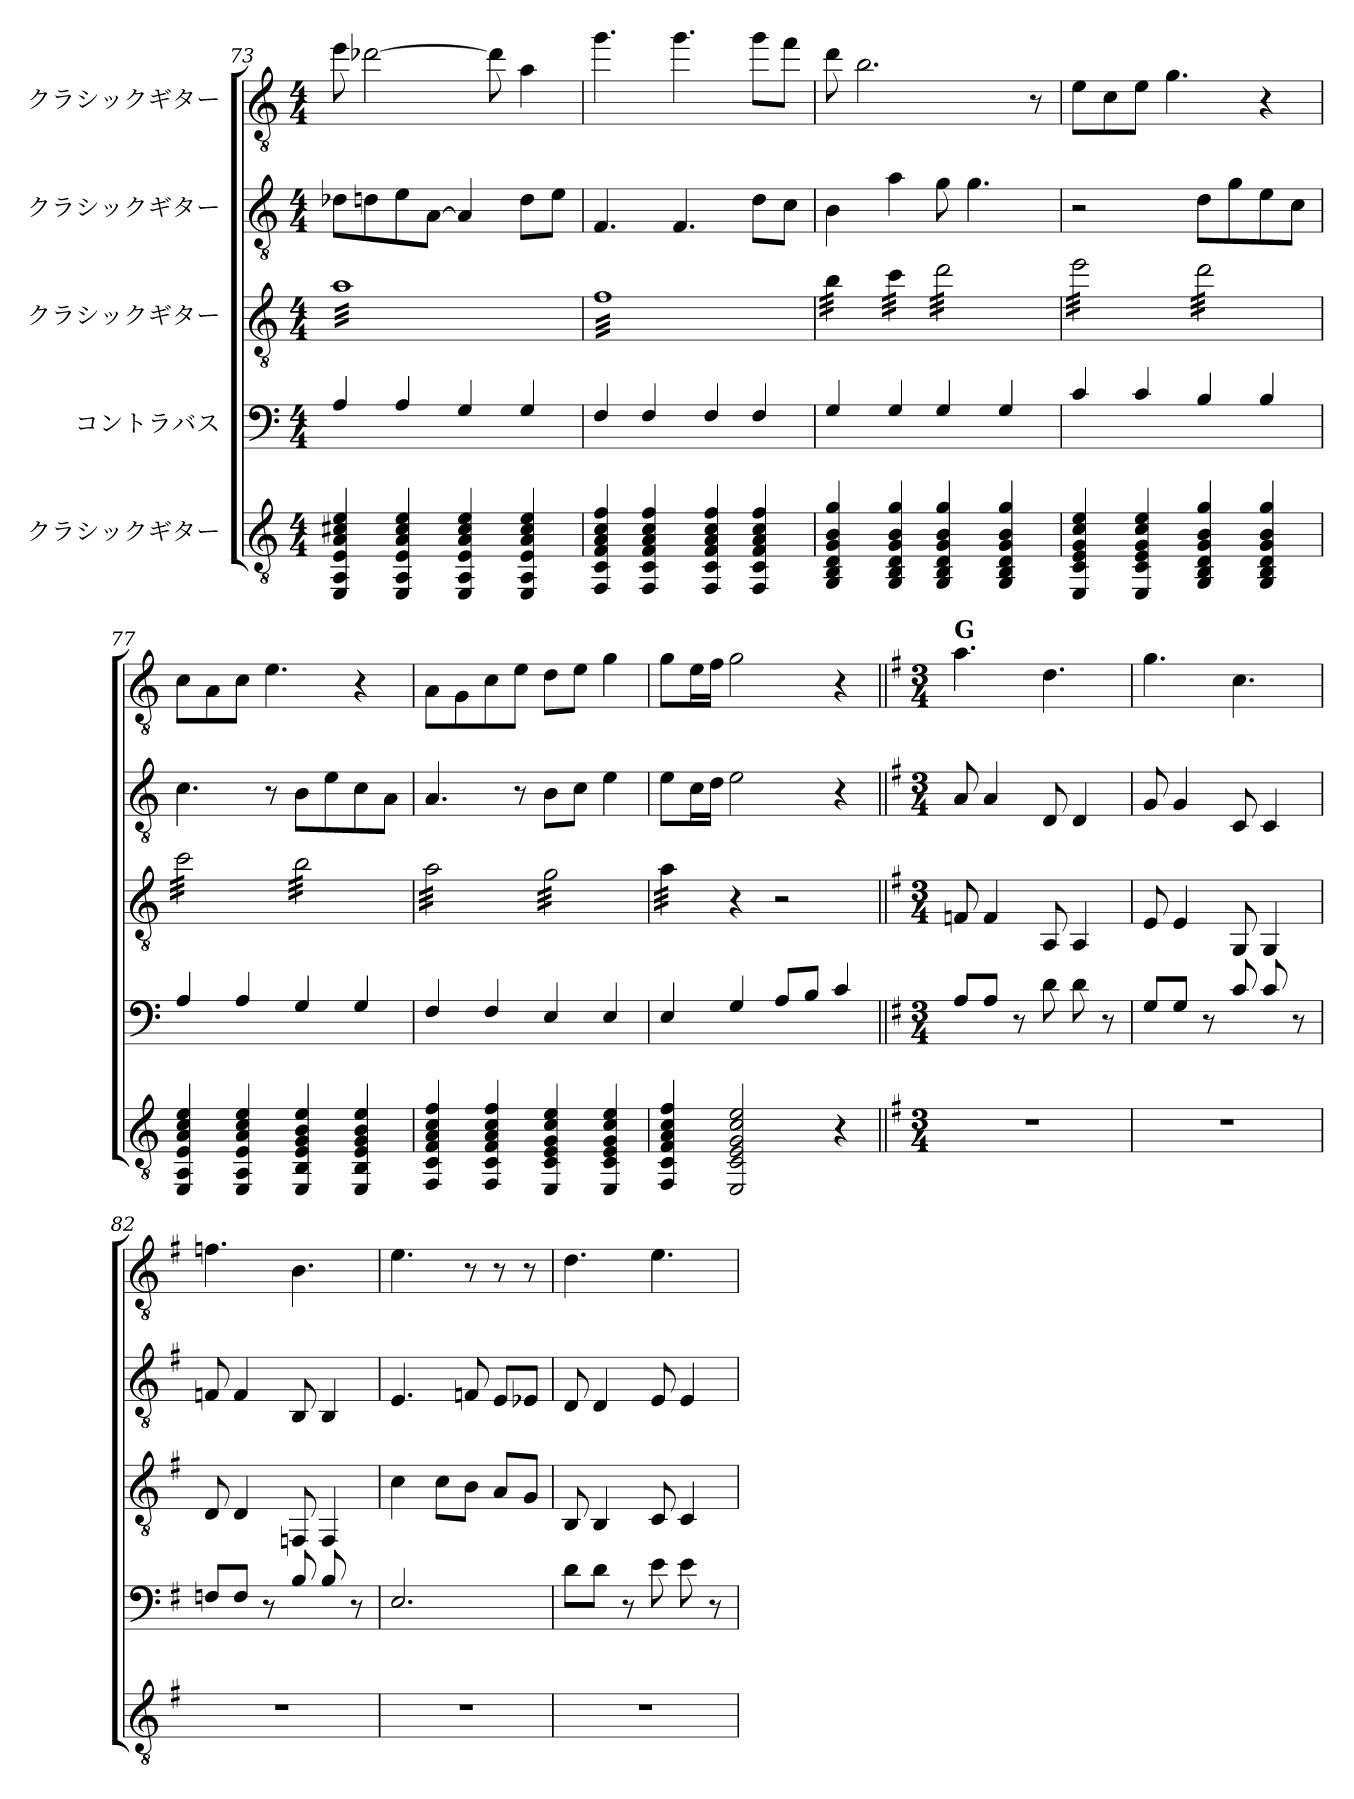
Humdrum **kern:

**kern	**kern	**kern	**kern	**kern
*part5	*part4	*part3	*part2	*part1
*staff5	*staff4	*staff3	*staff2	*staff1
*I"クラシックギター	*I"コントラバス	*I"クラシックギター	*I"クラシックギター	*I"クラシックギター
*clefGv2	*clefF4	*clefGv2	*clefGv2	*clefGv2
*	*ITrd7c12	*	*	*
*k[]	*k[]	*k[]	*k[]	*k[]
*M4/4	*M4/4	*M4/4	*M4/4	*M4/4
=73	=73	=73	=73	=73
*	*	*tremolo	*	*
4EE/ 4AA/ 4E/ 4A/ 4c#X/ 4e/	4AA/	32aLLL	8d-X\L	8ee\
.	.	32a	.	.
.	.	32a	.	.
.	.	32a	.	.
.	.	32a	8dn\	[2dd-X\
.	.	32a	.	.
.	.	32a	.	.
.	.	32a	.	.
4EE/ 4AA/ 4E/ 4A/ 4c#/ 4e/	4AA/	32a	8e\	.
.	.	32a	.	.
.	.	32a	.	.
.	.	32a	.	.
.	.	32a	[8A\J	.
.	.	32a	.	.
.	.	32a	.	.
.	.	32a	.	.
4EE/ 4AA/ 4E/ 4A/ 4c#/ 4e/	4GG/	32a	4A/]	.
.	.	32a	.	.
.	.	32a	.	.
.	.	32a	.	.
.	.	32a	.	8dd-\]
.	.	32a	.	.
.	.	32a	.	.
.	.	32a	.	.
4EE/ 4AA/ 4E/ 4A/ 4c#/ 4e/	4GG/	32a	8d\L	4a\
.	.	32a	.	.
.	.	32a	.	.
.	.	32a	.	.
.	.	32a	8e\J	.
.	.	32a	.	.
.	.	32a	.	.
.	.	32aJJJ	.	.
=74	=74	=74	=74	=74
4FF/ 4C/ 4F/ 4A/ 4c/ 4f/	4FF/	32fLLL	4.F/	4.gg\
.	.	32f	.	.
.	.	32f	.	.
.	.	32f	.	.
.	.	32f	.	.
.	.	32f	.	.
.	.	32f	.	.
.	.	32f	.	.
4FF/ 4C/ 4F/ 4A/ 4c/ 4f/	4FF/	32f	.	.
.	.	32f	.	.
.	.	32f	.	.
.	.	32f	.	.
.	.	32f	4.F/	4.gg\
.	.	32f	.	.
.	.	32f	.	.
.	.	32f	.	.
4FF/ 4C/ 4F/ 4A/ 4c/ 4f/	4FF/	32f	.	.
.	.	32f	.	.
.	.	32f	.	.
.	.	32f	.	.
.	.	32f	.	.
.	.	32f	.	.
.	.	32f	.	.
.	.	32f	.	.
4FF/ 4C/ 4F/ 4A/ 4c/ 4f/	4FF/	32f	8d\L	8gg\L
.	.	32f	.	.
.	.	32f	.	.
.	.	32f	.	.
.	.	32f	8c\J	8ff\J
.	.	32f	.	.
.	.	32f	.	.
.	.	32fJJJ	.	.
=75	=75	=75	=75	=75
4GG/ 4BB/ 4D/ 4G/ 4B/ 4g/	4GG/	32b\LLL	4B\	8dd\
.	.	32b\	.	.
.	.	32b\	.	.
.	.	32b\	.	.
.	.	32b\	.	2.b\
.	.	32b\	.	.
.	.	32b\	.	.
.	.	32b\JJJ	.	.
4GG/ 4BB/ 4D/ 4G/ 4B/ 4g/	4GG/	32cc\LLL	4a\	.
.	.	32cc\	.	.
.	.	32cc\	.	.
.	.	32cc\	.	.
.	.	32cc\	.	.
.	.	32cc\	.	.
.	.	32cc\	.	.
.	.	32cc\JJJ	.	.
4GG/ 4BB/ 4D/ 4G/ 4B/ 4g/	4GG/	32dd\LLL	8g\	.
.	.	32dd\	.	.
.	.	32dd\	.	.
.	.	32dd\	.	.
.	.	32dd\	4.g\	.
.	.	32dd\	.	.
.	.	32dd\	.	.
.	.	32dd\	.	.
4GG/ 4BB/ 4D/ 4G/ 4B/ 4g/	4GG/	32dd\	.	.
.	.	32dd\	.	.
.	.	32dd\	.	.
.	.	32dd\	.	.
.	.	32dd\	.	8r
.	.	32dd\	.	.
.	.	32dd\	.	.
.	.	32dd\JJJ	.	.
=76	=76	=76	=76	=76
4EE/ 4C/ 4E/ 4G/ 4c/ 4e/	4C/	32ee\LLL	2r	8e\L
.	.	32ee\	.	.
.	.	32ee\	.	.
.	.	32ee\	.	.
.	.	32ee\	.	8c\
.	.	32ee\	.	.
.	.	32ee\	.	.
.	.	32ee\	.	.
4EE/ 4C/ 4E/ 4G/ 4c/ 4e/	4C/	32ee\	.	8e\J
.	.	32ee\	.	.
.	.	32ee\	.	.
.	.	32ee\	.	.
.	.	32ee\	.	4.g\
.	.	32ee\	.	.
.	.	32ee\	.	.
.	.	32ee\JJJ	.	.
4GG/ 4BB/ 4D/ 4G/ 4B/ 4g/	4BB/	32dd\LLL	8d\L	.
.	.	32dd\	.	.
.	.	32dd\	.	.
.	.	32dd\	.	.
.	.	32dd\	8g\	.
.	.	32dd\	.	.
.	.	32dd\	.	.
.	.	32dd\	.	.
4GG/ 4BB/ 4D/ 4G/ 4B/ 4g/	4BB/	32dd\	8e\	4r
.	.	32dd\	.	.
.	.	32dd\	.	.
.	.	32dd\	.	.
.	.	32dd\	8c\J	.
.	.	32dd\	.	.
.	.	32dd\	.	.
.	.	32dd\JJJ	.	.
=77	=77	=77	=77	=77
4EE/ 4AA/ 4E/ 4A/ 4c/ 4e/	4AA/	32cc\LLL	4.c\	8c\L
.	.	32cc\	.	.
.	.	32cc\	.	.
.	.	32cc\	.	.
.	.	32cc\	.	8A\
.	.	32cc\	.	.
.	.	32cc\	.	.
.	.	32cc\	.	.
4EE/ 4AA/ 4E/ 4A/ 4c/ 4e/	4AA/	32cc\	.	8c\J
.	.	32cc\	.	.
.	.	32cc\	.	.
.	.	32cc\	.	.
.	.	32cc\	8r	4.e\
.	.	32cc\	.	.
.	.	32cc\	.	.
.	.	32cc\JJJ	.	.
4EE/ 4BB/ 4E/ 4G/ 4B/ 4e/	4GG/	32b\LLL	8B\L	.
.	.	32b\	.	.
.	.	32b\	.	.
.	.	32b\	.	.
.	.	32b\	8e\	.
.	.	32b\	.	.
.	.	32b\	.	.
.	.	32b\	.	.
4EE/ 4BB/ 4E/ 4G/ 4B/ 4e/	4GG/	32b\	8c\	4r
.	.	32b\	.	.
.	.	32b\	.	.
.	.	32b\	.	.
.	.	32b\	8A\J	.
.	.	32b\	.	.
.	.	32b\	.	.
.	.	32b\JJJ	.	.
!!LO:LB:g=z
=78	=78	=78	=78	=78
4FF/ 4C/ 4F/ 4A/ 4c/ 4f/	4FF/	32a\LLL	4.A/	8A\L
.	.	32a\	.	.
.	.	32a\	.	.
.	.	32a\	.	.
.	.	32a\	.	8G\
.	.	32a\	.	.
.	.	32a\	.	.
.	.	32a\	.	.
4FF/ 4C/ 4F/ 4A/ 4c/ 4f/	4FF/	32a\	.	8c\
.	.	32a\	.	.
.	.	32a\	.	.
.	.	32a\	.	.
.	.	32a\	8r	8e\J
.	.	32a\	.	.
.	.	32a\	.	.
.	.	32a\JJJ	.	.
4EE/ 4C/ 4E/ 4G/ 4c/ 4e/	4EE/	32g\LLL	8B\L	8d\L
.	.	32g\	.	.
.	.	32g\	.	.
.	.	32g\	.	.
.	.	32g\	8c\J	8e\J
.	.	32g\	.	.
.	.	32g\	.	.
.	.	32g\	.	.
4EE/ 4C/ 4E/ 4G/ 4c/ 4e/	4EE/	32g\	4e\	4g\
.	.	32g\	.	.
.	.	32g\	.	.
.	.	32g\	.	.
.	.	32g\	.	.
.	.	32g\	.	.
.	.	32g\	.	.
.	.	32g\JJJ	.	.
=79	=79	=79	=79	=79
4FF/ 4C/ 4F/ 4A/ 4c/ 4f/	4EE/	32a\LLL	8e\L	8g\L
.	.	32a\	.	.
.	.	32a\	.	.
.	.	32a\	.	.
.	.	32a\	16c\L	16e\L
.	.	32a\	.	.
.	.	32a\	16d\JJ	16f\JJ
.	.	32a\JJJ	.	.
*	*	*Xtremolo	*	*
2EE/ 2C/ 2E/ 2G/ 2c/ 2e/	4GG/	4r	2e\	2g\
.	8AA/L	2r	.	.
.	8BB/J	.	.	.
4r	4C/	.	4r	4r
=80||	=80||	=80||	=80||	=80||
*k[f#]	*k[f#]	*k[f#]	*k[f#]	*k[f#]
*M3/4	*M3/4	*M3/4	*M3/4	*M3/4
!	!	!	!	!LO:TX:a:B:t=G
2.r	8AA/L	8Fn/	8A/	4.a\
.	8AA/J	4F/	4A/	.
.	8r	.	.	.
.	8D\	8AA/	8D/	4.d\
.	8D\	4AA/	4D/	.
.	8r	.	.	.
=81	=81	=81	=81	=81
2.r	8GG/L	8E/	8G/	4.g\
.	8GG/J	4E/	4G/	.
.	8r	.	.	.
.	8C/	8GG/	8C/	4.c\
.	8C/	4GG/	4C/	.
.	8r	.	.	.
=82	=82	=82	=82	=82
2.r	8FFn/L	8D/	8Fn/	4.fn\
.	8FF/J	4D/	4F/	.
.	8r	.	.	.
.	8BB/	8FFn/	8BB/	4.B\
.	8BB/	4FF/	4BB/	.
.	8r	.	.	.
=83	=83	=83	=83	=83
2.r	2.EE/	4c\	4.E/	4.e\
.	.	8c\L	.	.
.	.	8B\J	8Fn/	8r
.	.	8A/L	8E/L	8r
.	.	8G/J	8E-X/J	8r
!!LO:LB:g=z
=84	=84	=84	=84	=84
2.r	8D\L	8BB/	8D/	4.d\
.	8D\J	4BB/	4D/	.
.	8r	.	.	.
.	8E\	8C/	8E/	4.e\
.	8E\	4C/	4E/	.
.	8r	.	.	.
=	=	=	=	=
*-	*-	*-	*-	*-
